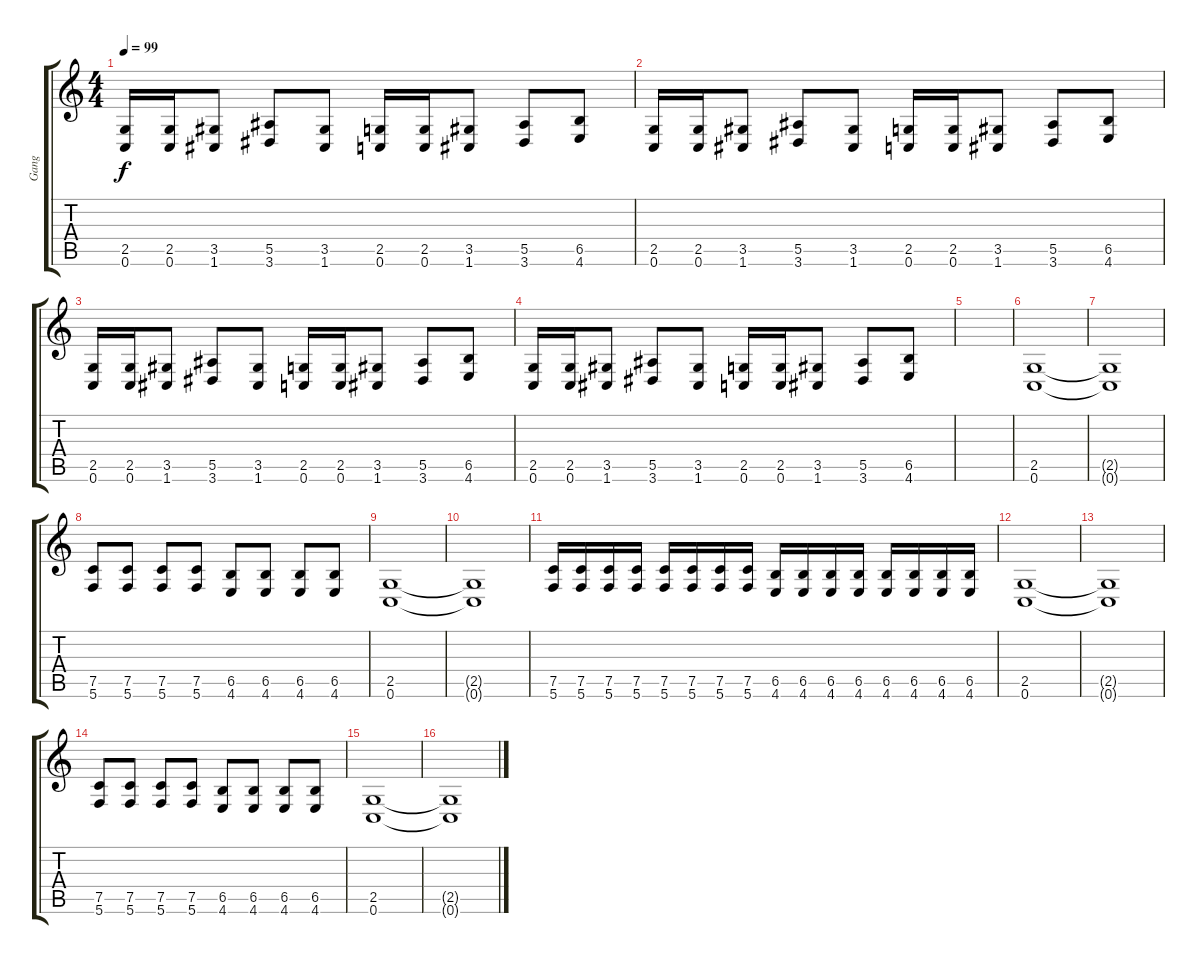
\track ("Gang" "Gang") {instrument distortionguitar}
\staff {score tabs}
\tuning (C4 G3 Eb3 Bb2 F2 C2) {hide}
\ts (4 4)
\tempo 99
\clef g2
\ks c
(2.5 0.6).16{dy f} (2.5 0.6).16 (3.5 1.6).8 (5.5 3.6).8 (3.5 1.6).8 (2.5 0.6).16 (2.5 0.6).16 (3.5 1.6).8 (5.5 3.6).8 (6.5 4.6).8 |
(2.5 0.6).16 (2.5 0.6).16 (3.5 1.6).8 (5.5 3.6).8 (3.5 1.6).8 (2.5 0.6).16 (2.5 0.6).16 (3.5 1.6).8 (5.5 3.6).8 (6.5 4.6).8 |
(2.5 0.6).16 (2.5 0.6).16 (3.5 1.6).8 (5.5 3.6).8 (3.5 1.6).8 (2.5 0.6).16 (2.5 0.6).16 (3.5 1.6).8 (5.5 3.6).8 (6.5 4.6).8 |
(2.5 0.6).16 (2.5 0.6).16 (3.5 1.6).8 (5.5 3.6).8 (3.5 1.6).8 (2.5 0.6).16 (2.5 0.6).16 (3.5 1.6).8 (5.5 3.6).8 (6.5 4.6).8 |
|
(2.5 0.6).1 |
(2.5{t} 0.6{t}).1 |
(7.5 5.6).8 (7.5 5.6).8 (7.5 5.6).8 (7.5 5.6).8 (6.5 4.6).8 (6.5 4.6).8 (6.5 4.6).8 (6.5 4.6).8 |
(2.5 0.6).1 |
(2.5{t} 0.6{t}).1 |
(7.5 5.6).16 (7.5 5.6).16 (7.5 5.6).16 (7.5 5.6).16 (7.5 5.6).16 (7.5 5.6).16 (7.5 5.6).16 (7.5 5.6).16 (6.5 4.6).16 (6.5 4.6).16 (6.5 4.6).16 (6.5 4.6).16 (6.5 4.6).16 (6.5 4.6).16 (6.5 4.6).16 (6.5 4.6).16 |
(2.5 0.6).1 |
(2.5{t} 0.6{t}).1 |
(7.5 5.6).8 (7.5 5.6).8 (7.5 5.6).8 (7.5 5.6).8 (6.5 4.6).8 (6.5 4.6).8 (6.5 4.6).8 (6.5 4.6).8 |
(2.5 0.6).1 |
(2.5{t} 0.6{t}).1
